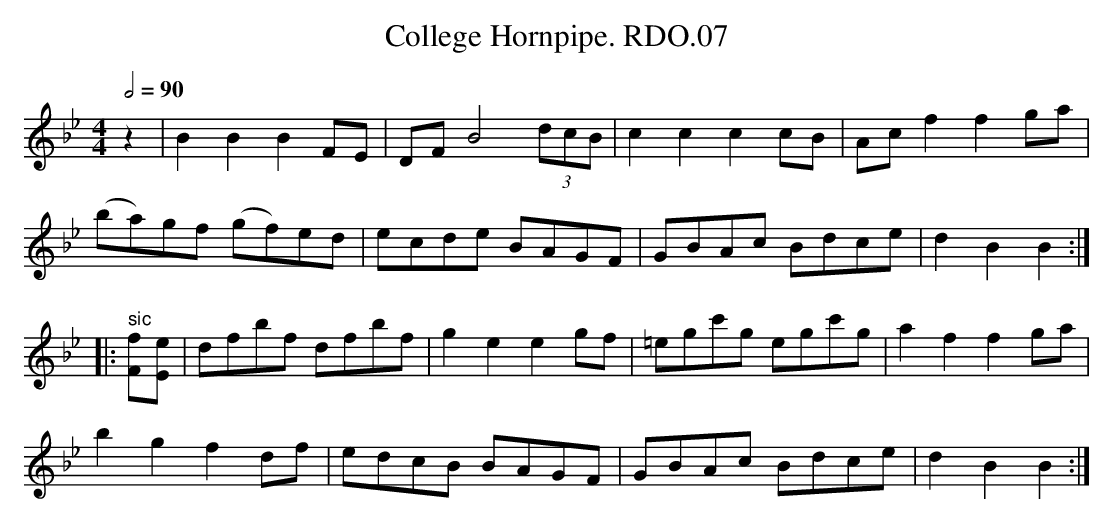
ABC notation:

X:1
T:College Hornpipe. RDO.07
M:4/4
L:1/8
Q:1/2=90
K:Bb
z2|B2B2B2FE|DFB4(3dcB|c2c2c2cB|Acf2f2ga|
(ba)gf (gf)ed|ecde BAGF|GBAc Bdce|d2B2B2:|
|:" sic"[Ff][Ee]|dfbf dfbf|g2e2e2gf|=egc'g egc'g|a2f2f2ga|
b2g2f2df|edcB BAGF|GBAc Bdce|d2B2B2:|
